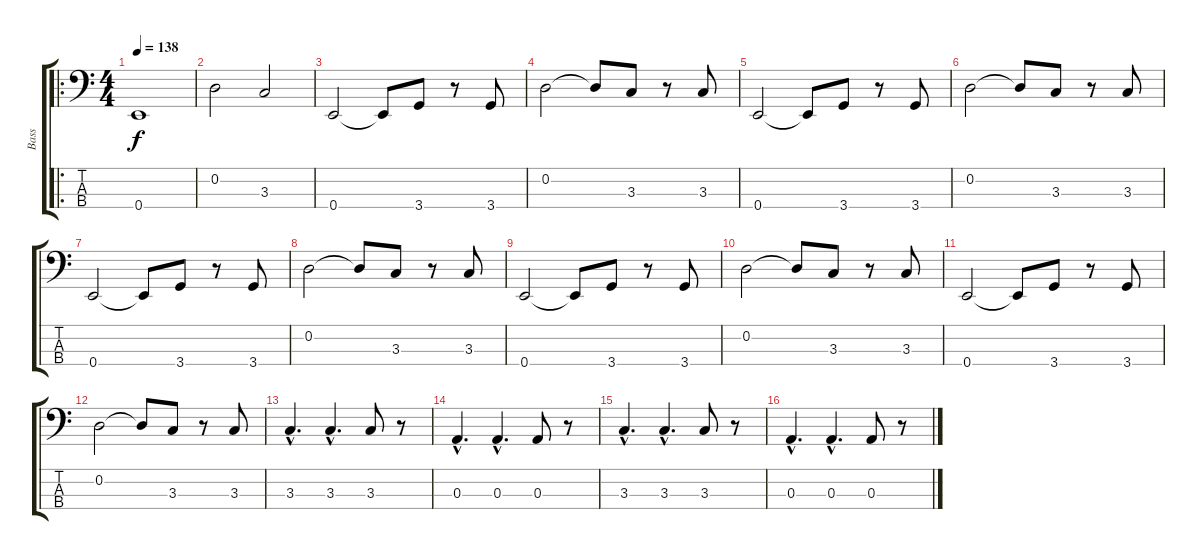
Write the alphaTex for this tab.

\track ("Bass" "Bass") {instrument electricbasspick}
\staff {score tabs}
\tuning (G2 D2 A1 E1) {hide}
\ro
\ts (4 4)
\tempo 138
\clef f4
\ks c
0.4.1{dy f instrument electricbasspick} |
0.2.2 3.3.2 |
0.4.2 0.4{t}.8 3.4.8 r.8 3.4.8 |
0.2.2 0.2{t}.8 3.3.8 r.8 3.3.8 |
0.4.2 0.4{t}.8 3.4.8 r.8 3.4.8 |
0.2.2 0.2{t}.8 3.3.8 r.8 3.3.8 |
0.4.2 0.4{t}.8 3.4.8 r.8 3.4.8 |
0.2.2 0.2{t}.8 3.3.8 r.8 3.3.8 |
0.4.2 0.4{t}.8 3.4.8 r.8 3.4.8 |
0.2.2 0.2{t}.8 3.3.8 r.8 3.3.8 |
0.4.2 0.4{t}.8 3.4.8 r.8 3.4.8 |
0.2.2 0.2{t}.8 3.3.8 r.8 3.3.8 |
3.3{hac}.4{d} 3.3{hac}.4{d} 3.3.8 r.8 |
0.3{hac}.4{d} 0.3{hac}.4{d} 0.3.8 r.8 |
3.3{hac}.4{d} 3.3{hac}.4{d} 3.3.8 r.8 |
0.3{hac}.4{d} 0.3{hac}.4{d} 0.3.8 r.8
